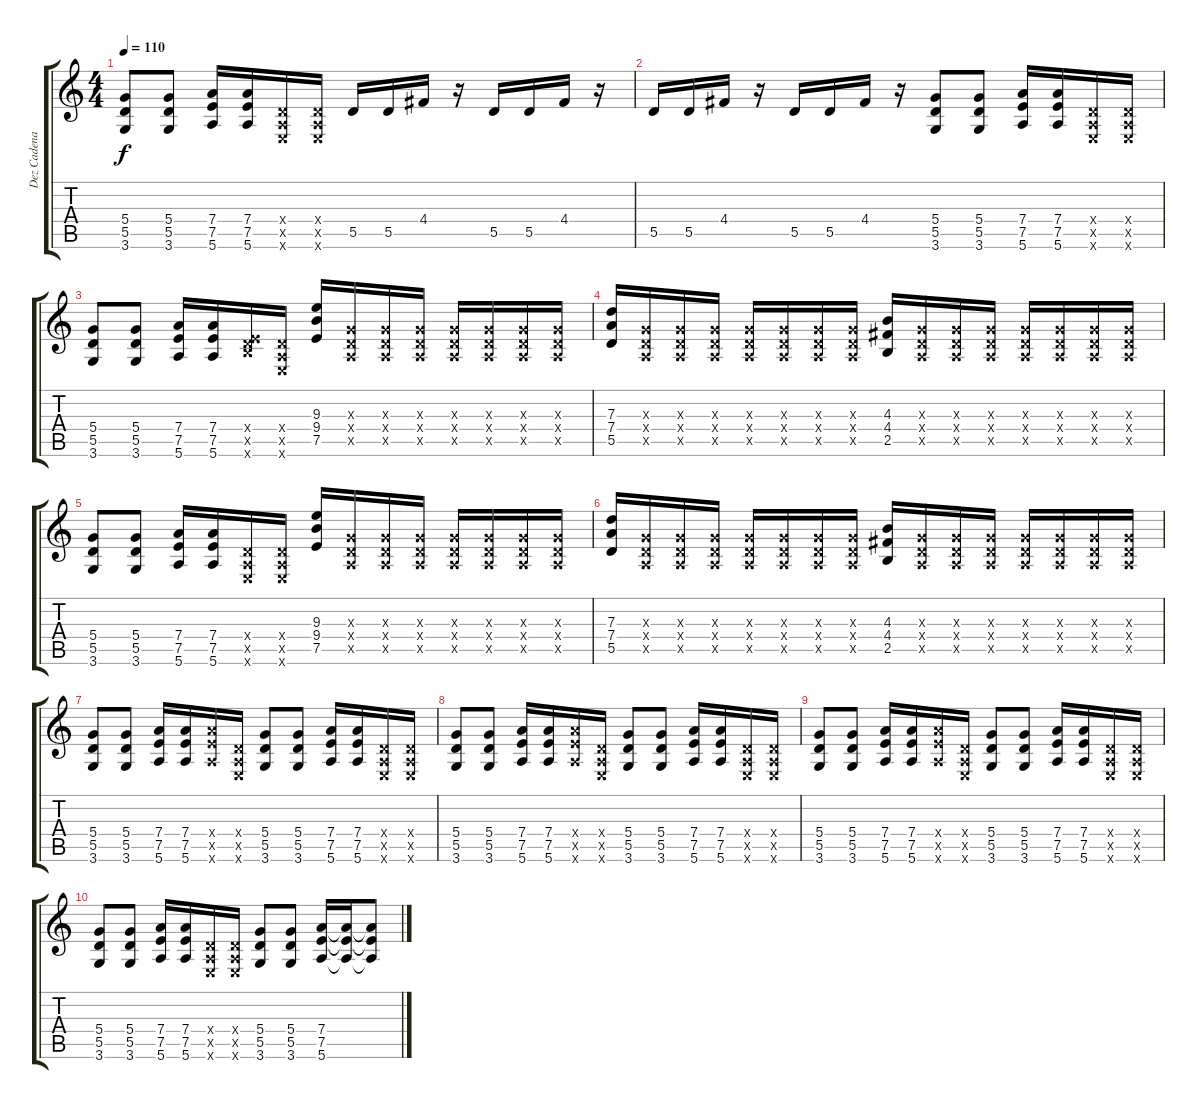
\track ("Dez Cadena" "Dez Cadena") {instrument distortionguitar}
\staff {score tabs}
\tuning (E4 B3 G3 D3 A2 E2) {hide}
\ts (4 4)
\tempo 110
\clef g2
\ks c
(5.4 5.5 3.6).8{dy f} (5.4 5.5 3.6).8 (7.4 7.5 5.6).16 (7.4 7.5 5.6).16 (0.4{x} 0.5{x} 0.6{x}).16 (0.4{x} 0.5{x} 0.6{x}).16 5.5.16 5.5.16 4.4.16 r.16 5.5.16 5.5.16 4.4.16 r.16 |
5.5.16 5.5.16 4.4.16 r.16 5.5.16 5.5.16 4.4.16 r.16 (5.4 5.5 3.6).8 (5.4 5.5 3.6).8 (7.4 7.5 5.6).16 (7.4 7.5 5.6).16 (0.4{x} 0.5{x} 0.6{x}).16 (0.4{x} 0.5{x} 0.6{x}).16 |
(5.4 5.5 3.6).8 (5.4 5.5 3.6).8 (7.4 7.5 5.6).16 (7.4 7.5 5.6).16 (0.4{x} 7.5{x} 7.6{x}).16 (0.4{x} 0.5{x} 0.6{x}).16 (9.3 9.4 7.5).16 (0.3{x} 0.4{x} 0.5{x}).16 (0.3{x} 0.4{x} 0.5{x}).16 (0.3{x} 0.4{x} 0.5{x}).16 (0.3{x} 0.4{x} 0.5{x}).16 (0.3{x} 0.4{x} 0.5{x}).16 (0.3{x} 0.4{x} 0.5{x}).16 (0.3{x} 0.4{x} 0.5{x}).16 |
(7.3 7.4 5.5).16 (0.3{x} 0.4{x} 0.5{x}).16 (0.3{x} 0.4{x} 0.5{x}).16 (0.3{x} 0.4{x} 0.5{x}).16 (0.3{x} 0.4{x} 0.5{x}).16 (0.3{x} 0.4{x} 0.5{x}).16 (0.3{x} 0.4{x} 0.5{x}).16 (0.3{x} 0.4{x} 0.5{x}).16 (4.3 4.4 2.5).16 (0.3{x} 0.4{x} 0.5{x}).16 (0.3{x} 0.4{x} 0.5{x}).16 (0.3{x} 0.4{x} 0.5{x}).16 (0.3{x} 0.4{x} 0.5{x}).16 (0.3{x} 0.4{x} 0.5{x}).16 (0.3{x} 0.4{x} 0.5{x}).16 (0.3{x} 0.4{x} 0.5{x}).16 |
(5.4 5.5 3.6).8 (5.4 5.5 3.6).8 (7.4 7.5 5.6).16 (7.4 7.5 5.6).16 (0.4{x} 0.5{x} 0.6{x}).16 (0.4{x} 0.5{x} 0.6{x}).16 (9.3 9.4 7.5).16 (0.3{x} 0.4{x} 0.5{x}).16 (0.3{x} 0.4{x} 0.5{x}).16 (0.3{x} 0.4{x} 0.5{x}).16 (0.3{x} 0.4{x} 0.5{x}).16 (0.3{x} 0.4{x} 0.5{x}).16 (0.3{x} 0.4{x} 0.5{x}).16 (0.3{x} 0.4{x} 0.5{x}).16 |
(7.3 7.4 5.5).16 (0.3{x} 0.4{x} 0.5{x}).16 (0.3{x} 0.4{x} 0.5{x}).16 (0.3{x} 0.4{x} 0.5{x}).16 (0.3{x} 0.4{x} 0.5{x}).16 (0.3{x} 0.4{x} 0.5{x}).16 (0.3{x} 0.4{x} 0.5{x}).16 (0.3{x} 0.4{x} 0.5{x}).16 (4.3 4.4 2.5).16 (0.3{x} 0.4{x} 0.5{x}).16 (0.3{x} 0.4{x} 0.5{x}).16 (0.3{x} 0.4{x} 0.5{x}).16 (0.3{x} 0.4{x} 0.5{x}).16 (0.3{x} 0.4{x} 0.5{x}).16 (0.3{x} 0.4{x} 0.5{x}).16 (0.3{x} 0.4{x} 0.5{x}).16 |
(5.4 5.5 3.6).8 (5.4 5.5 3.6).8 (7.4 7.5 5.6).16 (7.4 7.5 5.6).16 (7.4{x} 7.5{x} 5.6{x}).16 (0.4{x} 0.5{x} 0.6{x}).16 (5.4 5.5 3.6).8 (5.4 5.5 3.6).8 (7.4 7.5 5.6).16 (7.4 7.5 5.6).16 (0.4{x} 0.5{x} 0.6{x}).16 (0.4{x} 0.5{x} 0.6{x}).16 |
(5.4 5.5 3.6).8 (5.4 5.5 3.6).8 (7.4 7.5 5.6).16 (7.4 7.5 5.6).16 (7.4{x} 7.5{x} 5.6{x}).16 (0.4{x} 0.5{x} 0.6{x}).16 (5.4 5.5 3.6).8 (5.4 5.5 3.6).8 (7.4 7.5 5.6).16 (7.4 7.5 5.6).16 (0.4{x} 0.5{x} 0.6{x}).16 (0.4{x} 0.5{x} 0.6{x}).16 |
(5.4 5.5 3.6).8 (5.4 5.5 3.6).8 (7.4 7.5 5.6).16 (7.4 7.5 5.6).16 (7.4{x} 7.5{x} 5.6{x}).16 (0.4{x} 0.5{x} 0.6{x}).16 (5.4 5.5 3.6).8 (5.4 5.5 3.6).8 (7.4 7.5 5.6).16 (7.4 7.5 5.6).16 (0.4{x} 0.5{x} 0.6{x}).16 (0.4{x} 0.5{x} 0.6{x}).16 |
(5.4 5.5 3.6).8 (5.4 5.5 3.6).8 (7.4 7.5 5.6).16 (7.4 7.5 5.6).16 (0.4{x} 0.5{x} 0.6{x}).16 (0.4{x} 0.5{x} 0.6{x}).16 (5.4 5.5 3.6).8 (5.4 5.5 3.6).8 (7.4 7.5 5.6).16 (7.4{t} 7.5{t} 5.6{t}).16 (7.4{t} 7.5{t} 5.6{t}).8
